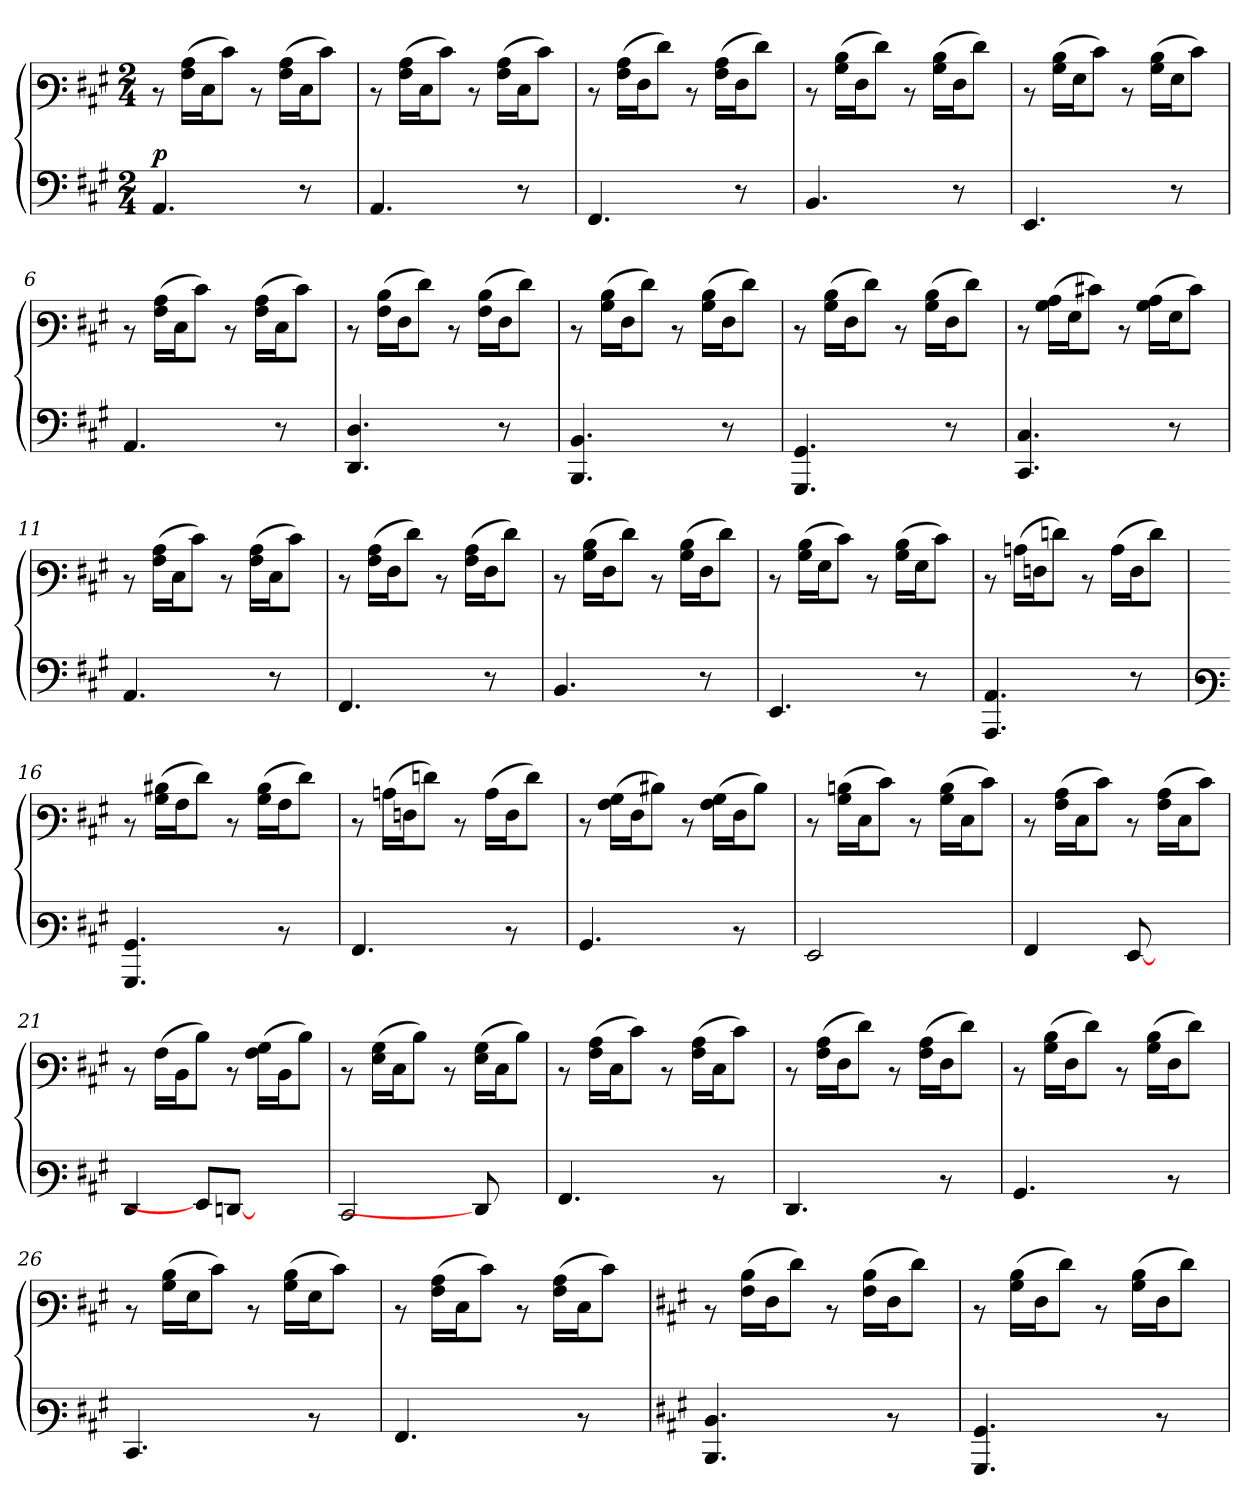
**kern	**kern	**dynam
*part1	*part1	*part1
*staff2	*staff1	*staff1/2
*clefF4	*clefF3	*
*k[f#c#g#]	*k[f#c#g#]	*
*M2/4	*M2/4	*
=1	=1	=1
!	!	!LO:DY:a=2
4.AA/	8rD	p
.	(>16A\ 16c#\LL	.
.	16E\J	.
.	8e\J)	.
8.ryy	8rD	.
.	(>16A\ 16c#\LL	.
8r	16E\J	.
.	8e\J)	.
16ryy	.	.
=2	=2	=2
4.AA/	8rD	.
.	(>16A\ 16c#\LL	.
.	16E\J	.
.	8e\J)	.
8.ryy	8rD	.
.	(>16A\ 16c#\LL	.
8r	16E\J	.
.	8e\J)	.
16ryy	.	.
=3	=3	=3
4.FF#/	8rD	.
.	(>16A\ 16c#\LL	.
.	16F#\J	.
.	8f#\J)	.
8.ryy	8rD	.
.	(>16A\ 16c#\LL	.
8r	16F#\J	.
.	8f#\J)	.
16ryy	.	.
!!LO:LB:g=z
=4	=4	=4
4.BB/	8rD	.
.	(>16B\ 16d\LL	.
.	16F#\J	.
.	8f#\J)	.
8.ryy	8rD	.
.	(>16B\ 16d\LL	.
8r	16F#\J	.
.	8f#\J)	.
16ryy	.	.
=5	=5	=5
4.EE/	8rD	.
.	(>16B\ 16d\LL	.
.	16G#\J	.
.	8e\J)	.
8.ryy	8rD	.
.	(>16B\ 16d\LL	.
8r	16G#\J	.
.	8e\J)	.
16ryy	.	.
=6	=6	=6
4.AA/	8rD	.
.	(>16A\ 16c#\LL	.
.	16E\J	.
.	8e\J)	.
8.ryy	8rD	.
.	(>16A\ 16c#\LL	.
8r	16E\J	.
.	8e\J)	.
16ryy	.	.
=7	=7	=7
4.DD/ 4.D/	8rD	.
.	(>16A\ 16d\LL	.
.	16F#\J	.
.	8f#\J)	.
8.ryy	8rD	.
.	(>16A\ 16d\LL	.
8r	16F#\J	.
.	8f#\J)	.
16ryy	.	.
!!LO:LB:g=z
=8	=8	=8
4.BBB/ 4.BB/	8rD	.
.	(>16B\ 16d\LL	.
.	16F#\J	.
.	8f#\J)	.
8.ryy	8rD	.
.	(>16B\ 16d\LL	.
8r	16F#\J	.
.	8f#\J)	.
16ryy	.	.
=9	=9	=9
4.GGG#/ 4.GG#/	8rD	.
.	(>16B\ 16d\LL	.
.	16F#\J	.
.	8f#\J)	.
8.ryy	8rD	.
.	(>16B\ 16d\LL	.
8r	16F#\J	.
.	8f#\J)	.
16ryy	.	.
=10	=10	=10
4.CC#/ 4.C#/	8rD	.
.	(>16B\ 16c#\LL	.
.	16G#\J	.
.	8e#X\J)	.
8.ryy	8rD	.
.	(>16B\ 16c#\LL	.
8r	16G#\J	.
.	8e#\J)	.
16ryy	.	.
=11	=11	=11
4.AA/	8rD	.
.	(>16A\ 16c#\LL	.
.	16E\J	.
.	8e\J)	.
8.ryy	8rD	.
.	(>16A\ 16c#\LL	.
8r	16E\J	.
.	8e\J)	.
16ryy	.	.
!!LO:LB:g=z
=12	=12	=12
4.FF#/	8rD	.
.	(>16A\ 16c#\LL	.
.	16F#\J	.
.	8f#\J)	.
8.ryy	8rD	.
.	(>16A\ 16c#\LL	.
8r	16F#\J	.
.	8f#\J)	.
16ryy	.	.
=13	=13	=13
4.BB/	8rD	.
.	(>16B\ 16d\LL	.
.	16F#\J	.
.	8f#\J)	.
8.ryy	8rD	.
.	(>16B\ 16d\LL	.
8r	16F#\J	.
.	8f#\J)	.
16ryy	.	.
=14	=14	=14
4.EE/	8rD	.
.	(>16B\ 16d\LL	.
.	16G#\J	.
.	8e\J)	.
8.ryy	8rD	.
.	(>16B\ 16d\LL	.
8r	16G#\J	.
.	8e\J)	.
16ryy	.	.
=15	=15	=15
4.AAA/ 4.AA/	8rD	.
.	(>16cn\LL	.
.	16Fn\J	.
.	8fn\J)	.
8.ryy	8rD	.
.	(>16c\LL	.
8r	16F\J	.
.	8f\J)	.
16ryy	.	.
!!LO:LB:g=z
=16	=16	=16
*clefF3	*	*
4.BBB/ 4.BB/	8rD	.
.	(>16B\ 16d#X\LL	.
.	16A\J	.
.	8f#\J)	.
8.ryy	8rD	.
.	(>16B\ 16d#\LL	.
8rD	16A\J	.
.	8f#\J)	.
16ryy	.	.
=17	=17	=17
4.AA/	8rD	.
.	(>16cn\LL	.
.	16Fn\J	.
.	8fn\J)	.
8.ryy	8rD	.
.	(>16c\LL	.
8rD	16F\J	.
.	8f\J)	.
16ryy	.	.
=18	=18	=18
4.BB/	8rD	.
.	(>16A\ 16B\LL	.
.	16F#\J	.
.	8d#X\J)	.
8.ryy	8rD	.
.	(>16A\ 16B\LL	.
8rD	16F#\J	.
.	8d#\J)	.
16ryy	.	.
=19	=19	=19
2GG#/	8rD	.
.	(>16B\ 16dn\LL	.
.	16E\J	.
.	8e\J)	.
.	8rD	.
4ryy	(>16B\ 16d\LL	.
.	16E\J	.
.	8e\J)	.
!!LO:LB:g=z
=20	=20	=20
4AA/	8rD	.
.	(>16A\ 16c#\LL	.
.	16E\J	.
8ryy	8e\J)	.
[8GG#/	8rD	.
4ryy	(>16A\ 16c#\LL	.
.	16E\J	.
.	8e\J)	.
=21	=21	=21
4FF#/	8rD	.
.	(>16A\LL	.
.	16D\J	.
8GG#/L]	8d\J)	.
[8FFn/J	8rD	.
4ryy	(>16A\ 16B\LL	.
.	16D\J	.
.	8d\J)	.
=22	=22	=22
2EE/	8rD	.
.	(>16G#\ 16B\LL	.
.	16E\J	.
.	8d\J)	.
.	8rD	.
8FF/]	(>16G#\ 16B\LL	.
.	16E\J	.
8ryy	8d\J)	.
=23	=23	=23
4.AA/	8rD	.
.	(>16A\ 16c#\LL	.
.	16E\J	.
.	8e\J)	.
8.ryy	8rD	.
.	(>16A\ 16c#\LL	.
8rD	16E\J	.
.	8e\J)	.
16ryy	.	.
!!LO:LB:g=z
=24	=24	=24
4.FF#/	8rD	.
.	(>16A\ 16c#\LL	.
.	16F#\J	.
.	8f#\J)	.
8.ryy	8rD	.
.	(>16A\ 16c#\LL	.
8rD	16F#\J	.
.	8f#\J)	.
16ryy	.	.
=25	=25	=25
4.BB/	8rD	.
.	(>16B\ 16d\LL	.
.	16F#\J	.
.	8f#\J)	.
8.ryy	8rD	.
.	(>16B\ 16d\LL	.
8rD	16F#\J	.
.	8f#\J)	.
16ryy	.	.
=26	=26	=26
4.EE/	8rD	.
.	(>16B\ 16d\LL	.
.	16G#\J	.
.	8e\J)	.
8.ryy	8rD	.
.	(>16B\ 16d\LL	.
8rD	16G#\J	.
.	8e\J)	.
16ryy	.	.
=27	=27	=27
4.AA/	8rD	.
.	(>16A\ 16c#\LL	.
.	16E\J	.
.	8e\J)	.
8.ryy	8rD	.
.	(>16A\ 16c#\LL	.
8rD	16E\J	.
.	8e\J)	.
16ryy	.	.
!!LO:PB:g=z
=28	=28	=28
*k[f#c#g#]	*k[f#c#g#]	*
4.DD/ 4.D/	8rD	.
.	(>16A\ 16d\LL	.
.	16F#\J	.
.	8f#\J)	.
8.ryy	8rD	.
.	(>16A\ 16d\LL	.
8rD	16F#\J	.
.	8f#\J)	.
16ryy	.	.
=29	=29	=29
4.BBB/ 4.BB/	8rD	.
.	(>16B\ 16d\LL	.
.	16F#\J	.
.	8f#\J)	.
8.ryy	8rD	.
.	(>16B\ 16d\LL	.
8rD	16F#\J	.
.	8f#\J)	.
16ryy	.	.
=	=	=
*-	*-	*-
